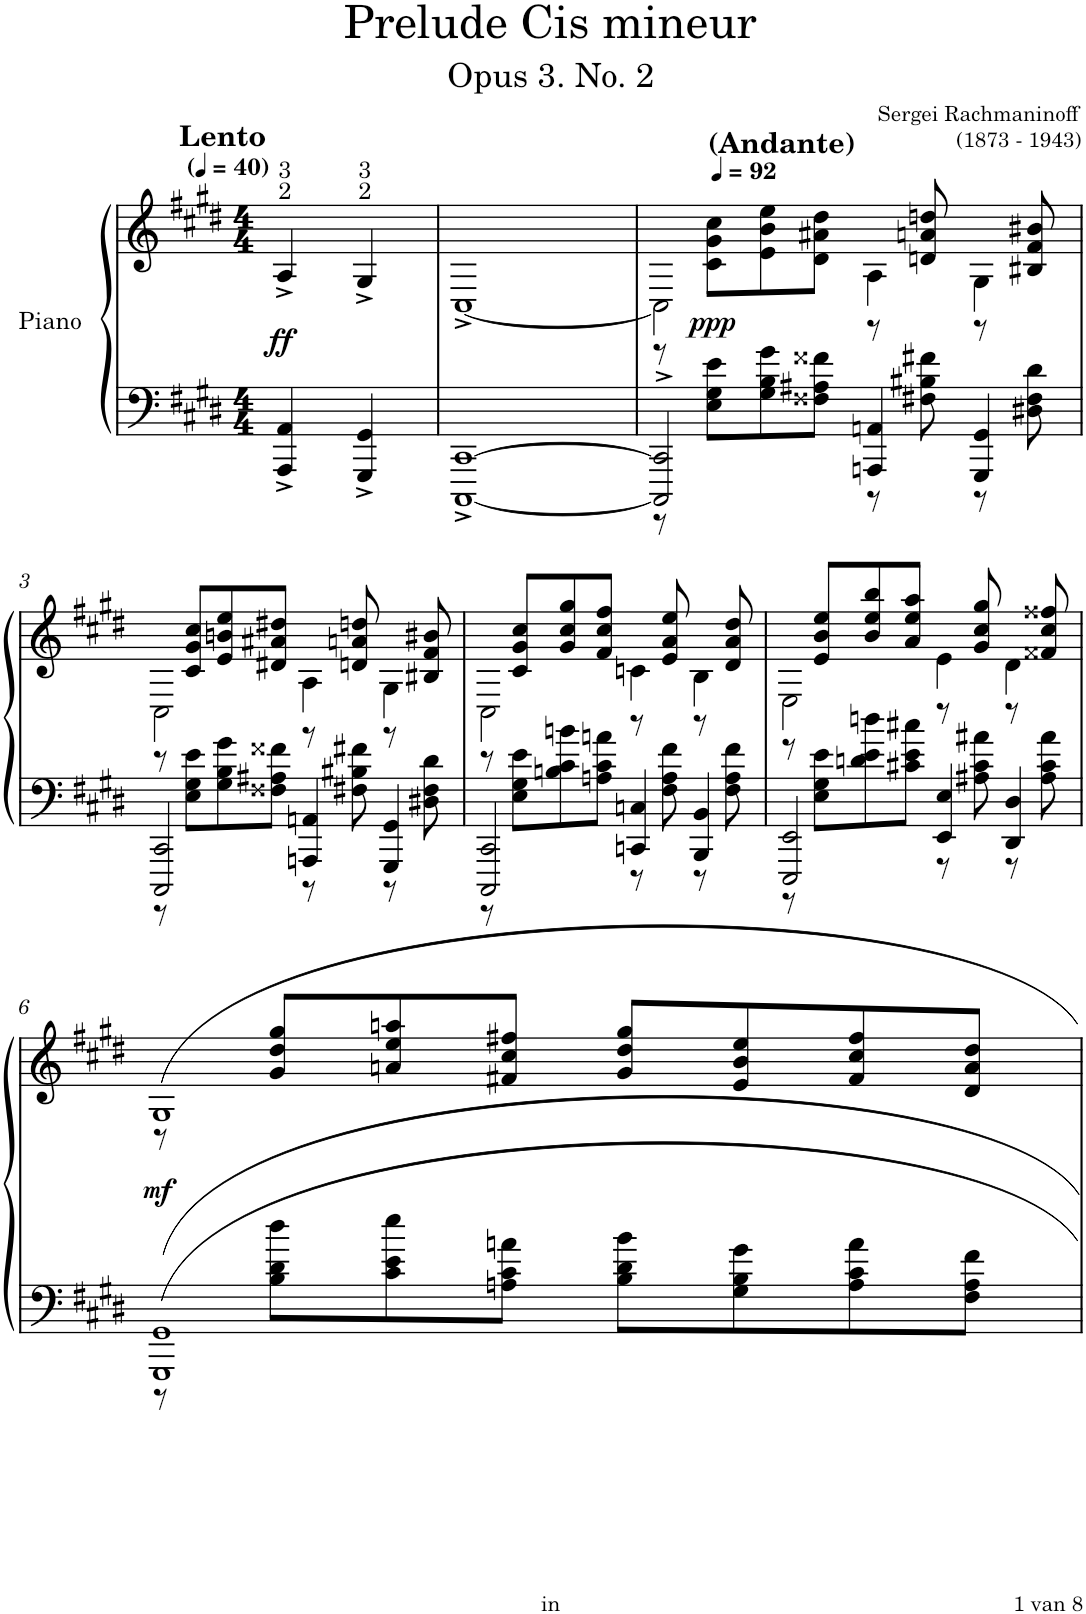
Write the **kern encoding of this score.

**kern	**kern	**dynam
*part1	*part1	*part1
*staff2	*staff1	*staff1/2
*I"Piano	*	*
*I'Pno	*	*
*clefF4	*clefG2	*
*k[f#c#g#d#]	*k[f#c#g#d#]	*
*M4/4	*M4/4	*
*MM40	*MM40	*
=	=	=
!	!LO:TX:a:B:t=Lento	!
!	!	!LO:DY:b
4AAA/^ 4AA/^	4A^/	ff
4GGG#/^ 4GG#/^	4G#^/	.
=1	=1	=1
[<1CCC#^ [1CC#^	[<1C#^	.
=2	=2	=2
*^	*^	*
2CCC#/]^ 2CC#/]^	8r	2C#\]	8r	.
*	*	*MM92	*	*
!	!	!	!LO:TX:a:B:t=(Andante)	!
!	!	!	!	!LO:DY:b
.	8E\ 8G#\ 8e\L	.	8c#\ 8g#\ 8cc#\L	ppp
.	8G#\ 8B\ 8g#\	.	8e\ 8b\ 8ee\	.
.	8F##X\ 8A#X\ 8f##X\J	.	8d#\ 8a#X\ 8dd#\J	.
4AAAn/ 4AAn/	8r	4A\	8r	.
.	8F#X\ 8B#X\ 8f#X\	.	8dn/ 8an/ 8ddn/	.
4GGG#/ 4GG#/	8r	4G#\	8r	.
.	8D#X\ 8F#\ 8d#\	.	8B#X/ 8f#/ 8b#X/	.
!!LO:LB:g=z	!!
=3	=3	=3	=3	=3
2CCC#/ 2CC#/	8r	2C#\	8r	.
.	8E\ 8G#\ 8e\L	.	8c#/ 8g#/ 8cc#/L	.
.	8G#\ 8B\ 8g#\	.	8e/ 8bn/ 8ee/	.
.	8F##X\ 8A#X\ 8f##X\J	.	8d#X/ 8a#X/ 8dd#X/J	.
4AAAn/ 4AAn/	8r	4A\	8r	.
.	8F#X\ 8B#X\ 8f#X\	.	8dn/ 8an/ 8ddn/	.
4GGG#/ 4GG#/	8r	4G#\	8r	.
.	8D#X\ 8F#\ 8d#\	.	8B#X/ 8f#/ 8b#X/	.
=4	=4	=4	=4	=4
2CCC#/ 2CC#/	8r	2C#\	8r	.
.	8E\ 8G#\ 8e\L	.	8c#/ 8g#/ 8cc#/L	.
.	8Bn\ 8c#\ 8bn\	.	8g#/ 8cc#/ 8gg#/	.
.	8An\ 8c#\ 8an\J	.	8f#/ 8cc#/ 8ff#/J	.
4CCn/ 4Cn/	8r	4cn\	8r	.
.	8F#\ 8A\ 8f#\	.	8e/ 8a/ 8ee/	.
4BBB/ 4BB/	8r	4B\	8r	.
.	8F#\ 8A\ 8f#\	.	8d#/ 8a/ 8dd#/	.
=5	=5	=5	=5	=5
2EEE/ 2EE/	8r	2E\	8r	.
.	8E\ 8G#\ 8e\L	.	8e/ 8b/ 8ee/L	.
.	8dn\ 8e\ 8ddn\	.	8b/ 8ee/ 8bb/	.
.	8c#X\ 8e\ 8cc#X\J	.	8a/ 8ee/ 8aa/J	.
4EE/ 4E/	8r	4e\	8r	.
.	8A#X\ 8c#\ 8a#X\	.	8g#/ 8cc#/ 8gg#/	.
4DD#/ 4D#/	8r	4d#\	8r	.
.	8A#\ 8c#\ 8a#\	.	8f##X/ 8cc#/ 8ff##X/	.
!!LO:LB:g=z	!!
=6	=6	=6	=6	=6
!	!	!	!	!LO:DY:b
1GGG# 1GG#	8r	1G#	8r	mf
.	8B\ 8d#\ 8dd#\L	.	8g#/ 8dd#/ 8gg#/L	.
.	8c#\ 8e\ 8ee\	.	8an/ 8ee/ 8aan/	.
.	8An\ 8c#\ 8an\J	.	8f#X/ 8cc#/ 8ff#X/J	.
.	8B\ 8d#\ 8b\L	.	8g#/ 8dd#/ 8gg#/L	.
.	8G#\ 8B\ 8g#\	.	8e/ 8b/ 8ee/	.
.	8A\ 8c#\ 8a\	.	8f#/ 8cc#/ 8ff#/	.
.	8F#\ 8A\ 8f#\J	.	8d#/ 8a/ 8dd#/J	.
*v	*v	*	*	*
*	*v	*v	*
=	=	=
*-	*-	*-
